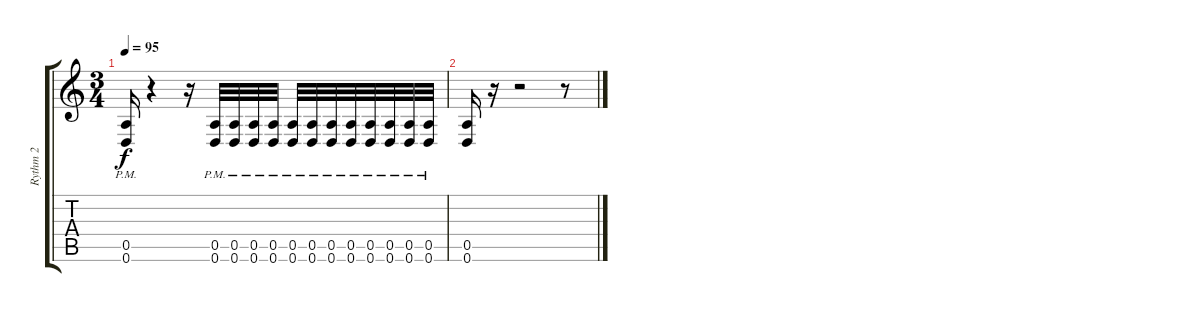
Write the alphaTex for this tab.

\track ("Rythm 2" "Rythm 2") {instrument overdrivenguitar}
\staff {score tabs}
\tuning (E4 B3 G3 D3 A2 D2) {hide}
\ts (3 4)
\tempo 95
\clef g2
\ks c
(0.5{pm} 0.6{pm}).16{dy f} r.4 r.16 (0.5 0.6{pm}).32 (0.5 0.6{pm}).32 (0.5 0.6{pm}).32 (0.5 0.6{pm}).32 (0.5 0.6{pm}).32 (0.5 0.6{pm}).32 (0.5 0.6{pm}).32 (0.5 0.6{pm}).32 (0.5 0.6{pm}).32 (0.5 0.6{pm}).32 (0.5 0.6{pm}).32 (0.5 0.6{pm}).32 |
(0.5 0.6).16 r.16 r.2 r.8
